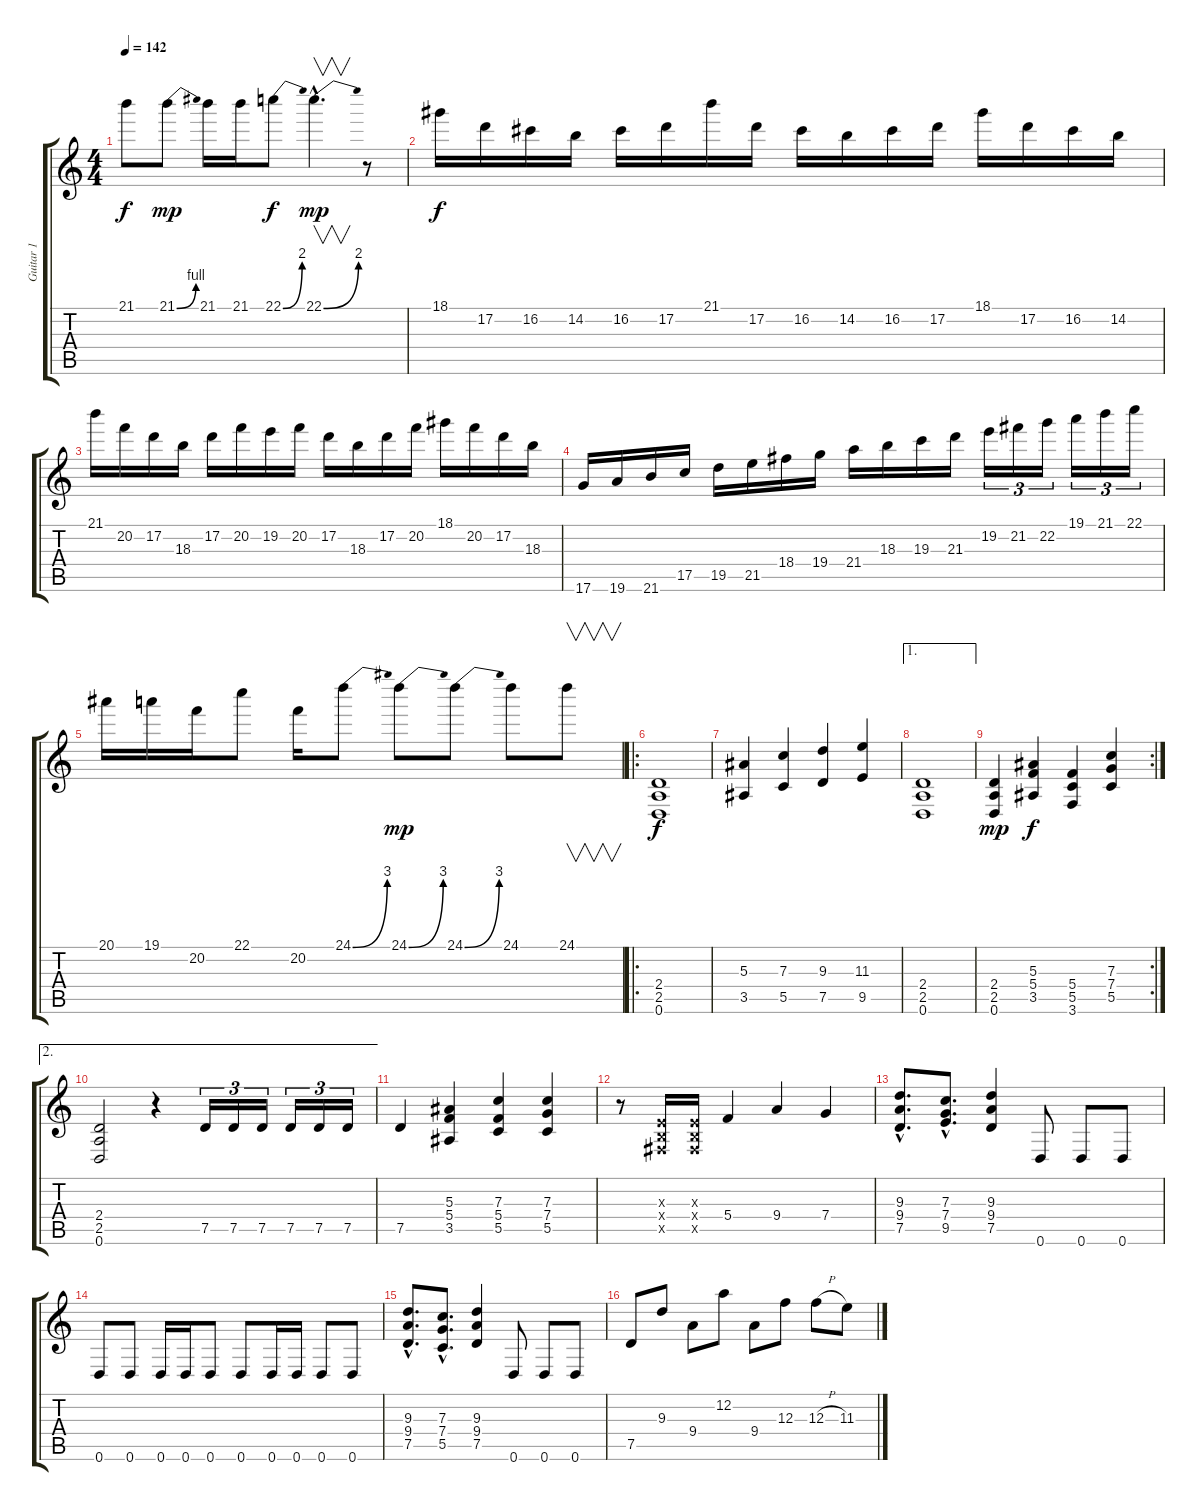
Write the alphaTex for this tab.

\track ("Guitar 1" "Guitar 1") {instrument overdrivenguitar}
\staff {score tabs}
\tuning (D4 A3 F3 C3 G2 D2) {hide}
\ts (4 4)
\tempo 142
\clef g2
\ks c
21.1.8{dy f} 21.1{be (bend 0 0 60 4)}.8{dy mp} 21.1.16 21.1.16 22.1{be (bend 0 0 60 8)}.8{dy f} 22.1{be (bend 0 0 60 8) hac}.4{v d dy mp} r.8 |
18.1.16{dy f} 17.2.16 16.2.16 14.2.16 16.2.16 17.2.16 21.1.16 17.2.16 16.2.16 14.2.16 16.2.16 17.2.16 18.1.16 17.2.16 16.2.16 14.2.16 |
21.1.16 20.2.16 17.2.16 18.3.16 17.2.16 20.2.16 19.2.16 20.2.16 17.2.16 18.3.16 17.2.16 20.2.16 18.1.16 20.2.16 17.2.16 18.3.16 |
17.6.16 19.6.16 21.6.16 17.5.16 19.5.16 21.5.16 18.4.16 19.4.16 21.4.16 18.3.16 19.3.16 21.3.16 19.2.16{tu (3 2)} 21.2.16{tu (3 2)} 22.2.16{tu (3 2)} 19.1.16{tu (3 2)} 21.1.16{tu (3 2)} 22.1.16{tu (3 2)} |
20.1.16 19.1.16 20.2.16 22.1.8 20.2.16 24.1{be (bend 0 0 60 12)}.8 24.1{be (bend 0 0 60 12)}.8{dy mp} 24.1{be (bend 0 0 60 12)}.8 24.1.8 24.1.8{v} |
\ro
(2.4 2.5 0.6).1{dy f} |
(5.3 3.5).4 (7.3 5.5).4 (9.3 7.5).4 (11.3 9.5).4 |
\ae 1
(2.4 2.5 0.6).1 |
\rc 2
(2.4 2.5 0.6).4{dy mp} (5.3 5.4 3.5).4{dy f} (5.4 5.5 3.6).4 (7.3 7.4 5.5).4 |
\ae 2
(2.4 2.5 0.6).2 r.4 7.5.16{tu (3 2)} 7.5.16{tu (3 2)} 7.5.16{tu (3 2)} 7.5.16{tu (3 2)} 7.5.16{tu (3 2)} 7.5.16{tu (3 2)} |
7.5.4 (5.3 5.4 3.5).4 (7.3 5.4 5.5).4 (7.3 7.4 5.5).4 |
r.8 (-1.3{x} -1.4{x} -1.5{x}).16 (-1.3{x} -1.4{x} -1.5{x}).16 5.4.4 9.4.4 7.4.4 |
(9.3{hac} 9.4{hac} 7.5{hac}).8{d} (7.3{hac} 7.4{hac} 9.5{hac}).8{d} (9.3 9.4 7.5).4 0.6.8 0.6.8 0.6.8 |
0.6.8 0.6.8 0.6.16 0.6.16 0.6.8 0.6.8 0.6.16 0.6.16 0.6.8 0.6.8 |
(9.3{hac} 9.4{hac} 7.5{hac}).8{d} (7.3{hac} 7.4{hac} 5.5{hac}).8{d} (9.3 9.4 7.5).4 0.6.8 0.6.8 0.6.8 |
7.5.8 9.3.8 9.4.8 12.2.8 9.4.8 12.3.8 12.3{h}.8 11.3.8
